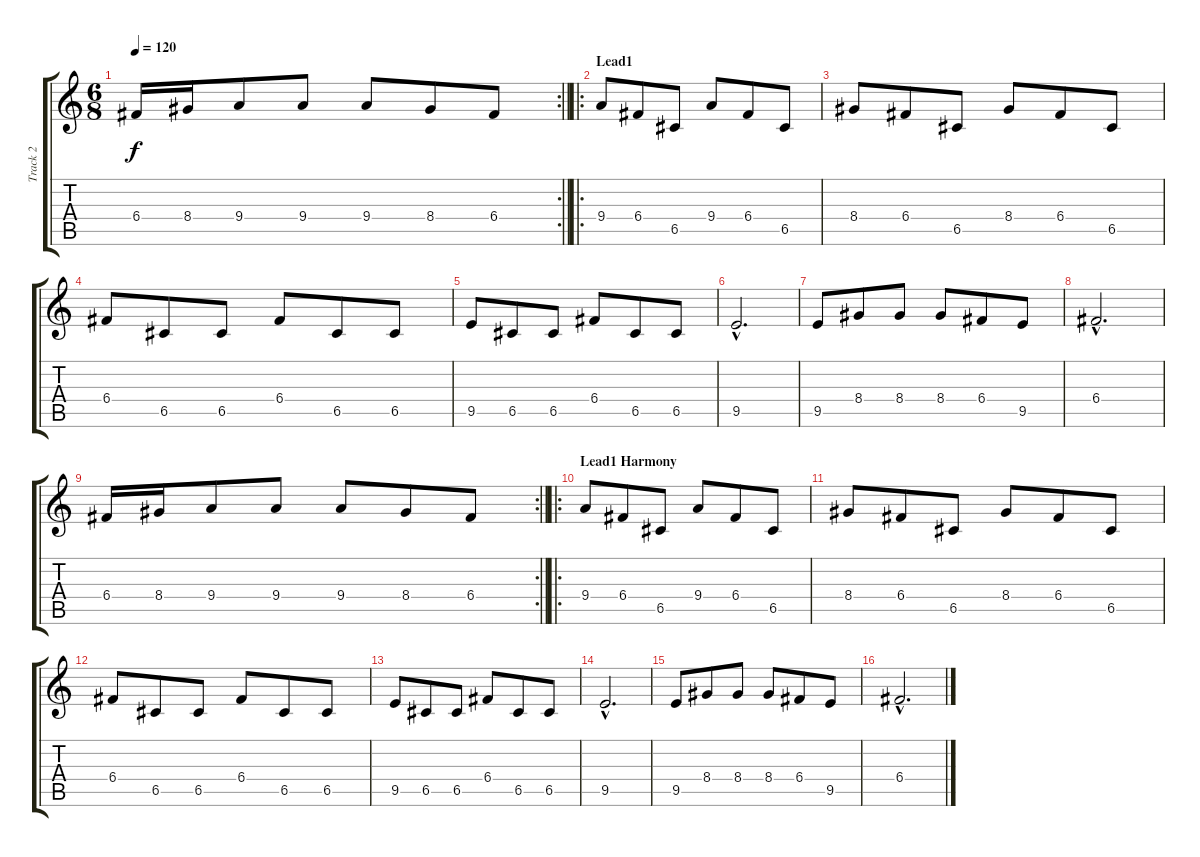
\track ("Track 2" "Track 2") {instrument acousticguitarnylon}
\staff {score tabs}
\tuning (D4 A3 F3 C3 G2 D2) {hide}
\rc 2
\ts (6 8)
\tempo 120
\clef g2
\barLineRight lightlight
\ks c
6.4.16{dy f} 8.4.16 9.4.8 9.4.8 9.4.8 8.4.8 6.4.8 |
\ro
\section ("" "Lead1")
9.4.8 6.4.8 6.5.8 9.4.8 6.4.8 6.5.8 |
8.4.8 6.4.8 6.5.8 8.4.8 6.4.8 6.5.8 |
6.4.8 6.5.8 6.5.8 6.4.8 6.5.8 6.5.8 |
9.5.8 6.5.8 6.5.8 6.4.8 6.5.8 6.5.8 |
9.5{hac}.2{d} |
9.5.8 8.4.8 8.4.8 8.4.8 6.4.8 9.5.8 |
6.4{hac}.2{d} |
\rc 2
\barLineRight lightlight
6.4.16 8.4.16 9.4.8 9.4.8 9.4.8 8.4.8 6.4.8 |
\ro
\section ("" "Lead1 Harmony")
9.4.8 6.4.8 6.5.8 9.4.8 6.4.8 6.5.8 |
8.4.8 6.4.8 6.5.8 8.4.8 6.4.8 6.5.8 |
6.4.8 6.5.8 6.5.8 6.4.8 6.5.8 6.5.8 |
9.5.8 6.5.8 6.5.8 6.4.8 6.5.8 6.5.8 |
9.5{hac}.2{d} |
9.5.8 8.4.8 8.4.8 8.4.8 6.4.8 9.5.8 |
6.4{hac}.2{d}
